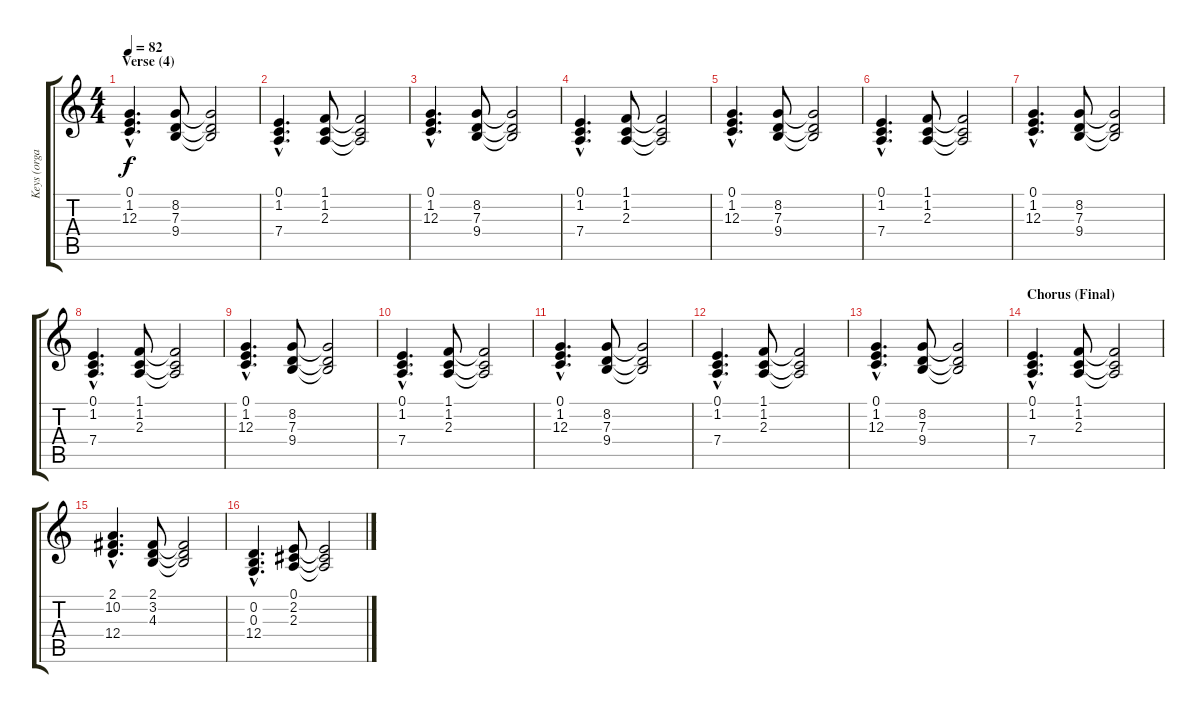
\track ("Keys (organ)" "Keys (orga") {instrument reedorgan}
\staff {score tabs}
\tuning (E4 B3 G3 D3 A2 E2) {hide}
\ts (4 4)
\section ("" "Verse (4)")
\tempo 82
\clef g2
\ks c
(0.1{hac} 1.2{hac} 12.3{hac}).4{d dy f} (8.2 7.3 9.4).8 (8.2{t} 7.3{t} 9.4{t}).2 |
(0.1{hac} 1.2{hac} 7.4{hac}).4{d} (1.1 1.2 2.3).8 (1.1{t} 1.2{t} 2.3{t}).2 |
(0.1{hac} 1.2{hac} 12.3{hac}).4{d} (8.2 7.3 9.4).8 (8.2{t} 7.3{t} 9.4{t}).2 |
(0.1{hac} 1.2{hac} 7.4{hac}).4{d} (1.1 1.2 2.3).8 (1.1{t} 1.2{t} 2.3{t}).2 |
(0.1{hac} 1.2{hac} 12.3{hac}).4{d} (8.2 7.3 9.4).8 (8.2{t} 7.3{t} 9.4{t}).2 |
(0.1{hac} 1.2{hac} 7.4{hac}).4{d} (1.1 1.2 2.3).8 (1.1{t} 1.2{t} 2.3{t}).2 |
(0.1{hac} 1.2{hac} 12.3{hac}).4{d} (8.2 7.3 9.4).8 (8.2{t} 7.3{t} 9.4{t}).2 |
(0.1{hac} 1.2{hac} 7.4{hac}).4{d} (1.1 1.2 2.3).8 (1.1{t} 1.2{t} 2.3{t}).2 |
(0.1{hac} 1.2{hac} 12.3{hac}).4{d} (8.2 7.3 9.4).8 (8.2{t} 7.3{t} 9.4{t}).2 |
(0.1{hac} 1.2{hac} 7.4{hac}).4{d} (1.1 1.2 2.3).8 (1.1{t} 1.2{t} 2.3{t}).2 |
(0.1{hac} 1.2{hac} 12.3{hac}).4{d} (8.2 7.3 9.4).8 (8.2{t} 7.3{t} 9.4{t}).2 |
(0.1{hac} 1.2{hac} 7.4{hac}).4{d} (1.1 1.2 2.3).8 (1.1{t} 1.2{t} 2.3{t}).2 |
(0.1{hac} 1.2{hac} 12.3{hac}).4{d} (8.2 7.3 9.4).8 (8.2{t} 7.3{t} 9.4{t}).2 |
\section ("" "Chorus (Final)")
(0.1{hac} 1.2{hac} 7.4{hac}).4{d} (1.1 1.2 2.3).8 (1.1{t} 1.2{t} 2.3{t}).2 |
(2.1{hac} 10.2{hac} 12.4{hac}).4{d} (2.1 3.2 4.3).8 (2.1{t} 3.2{t} 4.3{t}).2 |
(0.2{hac} 0.3{hac} 12.4{hac}).4{d} (0.1 2.2 2.3).8 (0.1{t} 2.2{t} 2.3{t}).2
